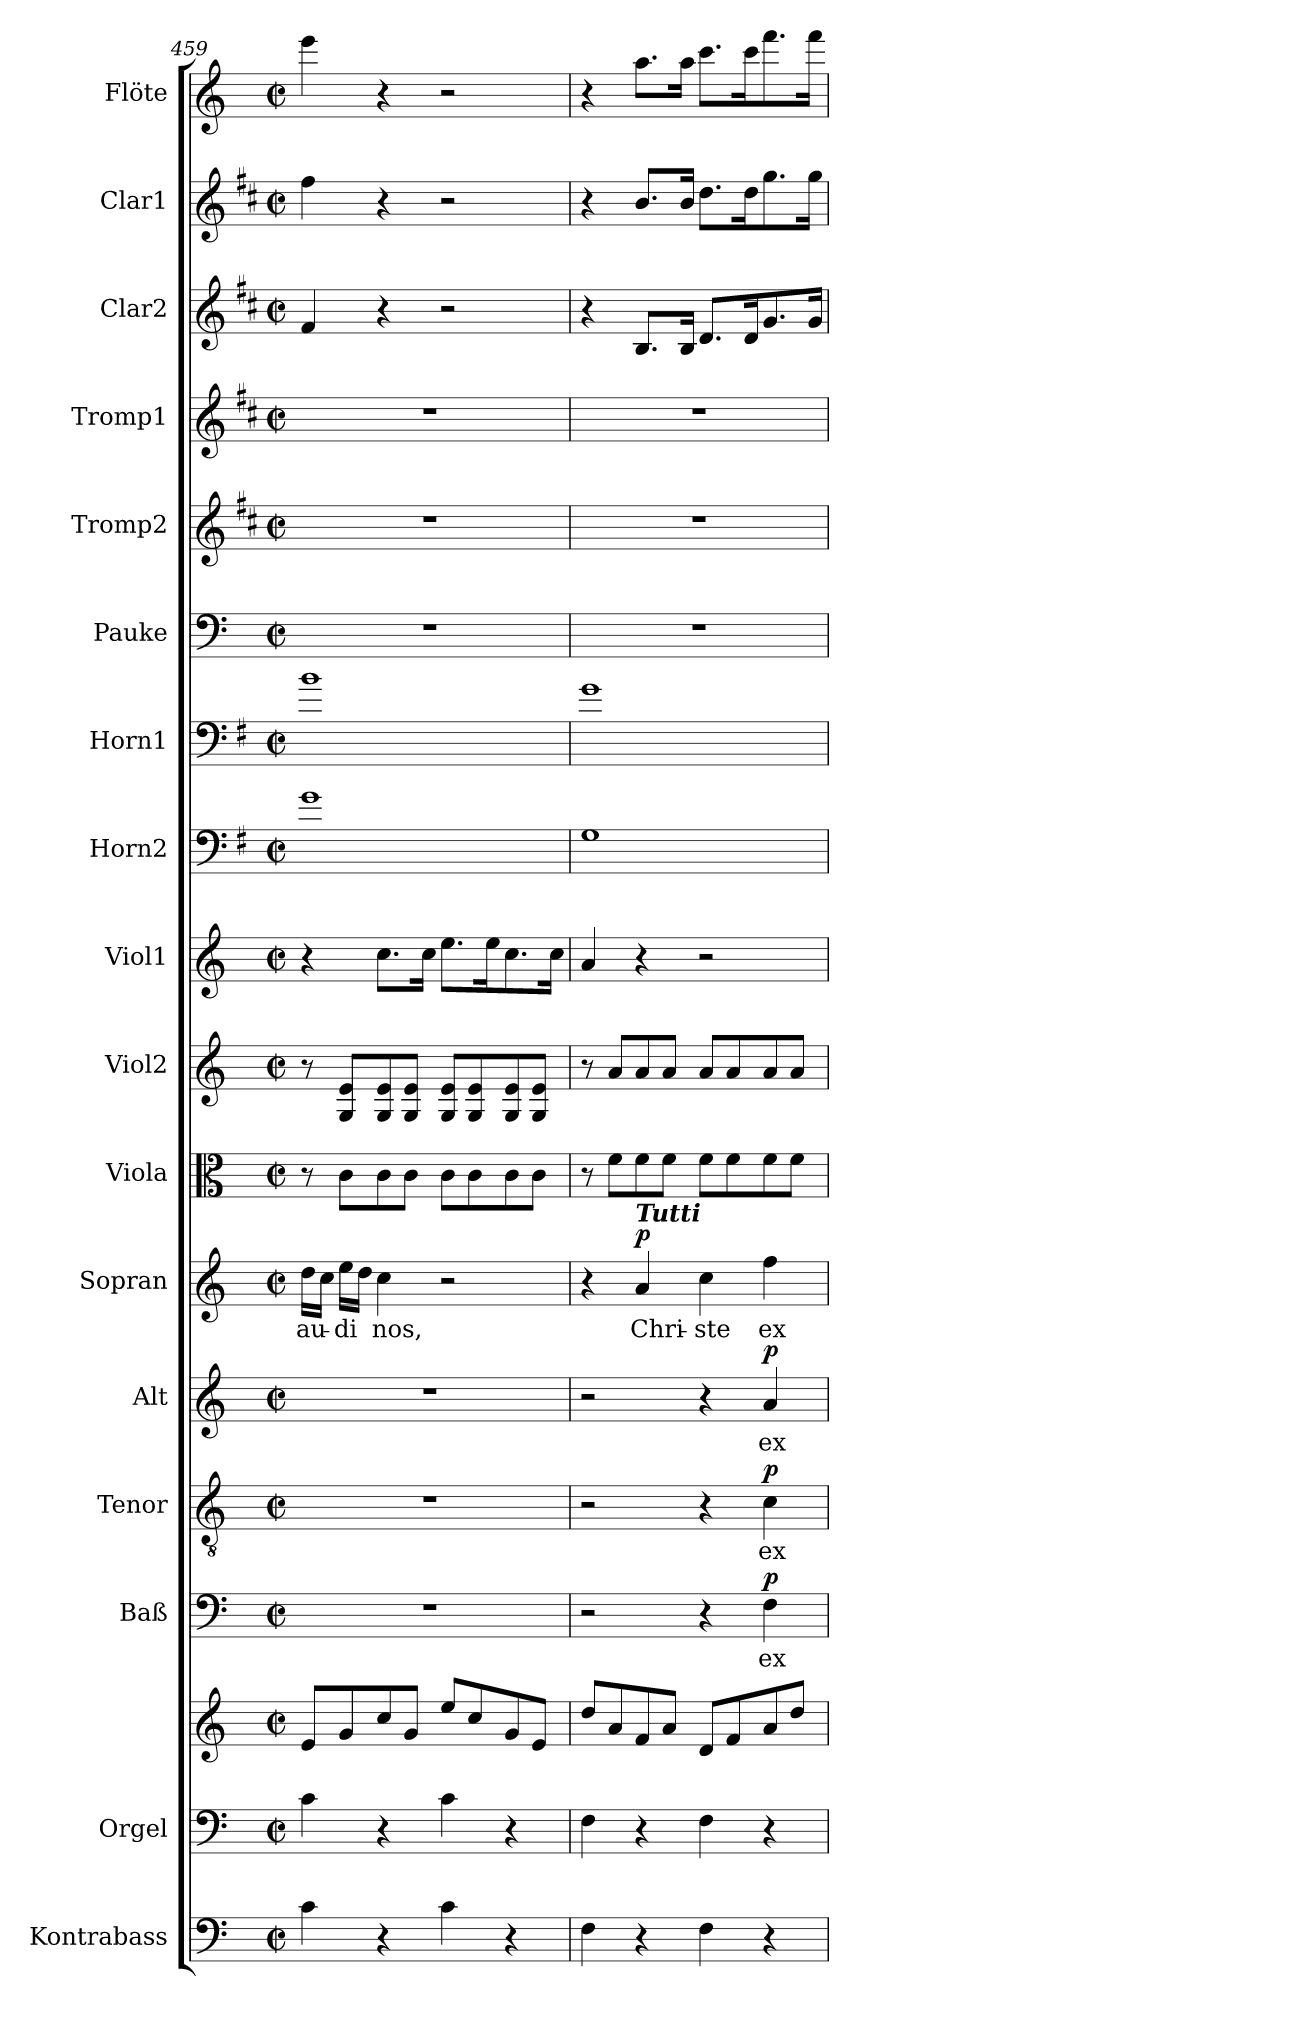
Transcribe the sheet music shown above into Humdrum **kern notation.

**kern	**kern	**kern	**kern	**text	**dynam	**kern	**text	**dynam	**kern	**text	**dynam	**kern	**text	**dynam	**kern	**kern	**kern	**kern	**kern	**kern	**kern	**kern	**kern	**kern	**kern
*part17	*part16	*part16	*part15	*part15	*part15	*part14	*part14	*part14	*part13	*part13	*part13	*part12	*part12	*part12	*part11	*part10	*part9	*part8	*part7	*part6	*part5	*part4	*part3	*part2	*part1
*staff18	*staff17	*staff16	*staff15	*staff15	*staff15	*staff14	*staff14	*staff14	*staff13	*staff13	*staff13	*staff12	*staff12	*staff12	*staff11	*staff10	*staff9	*staff8	*staff7	*staff6	*staff5	*staff4	*staff3	*staff2	*staff1
*I"Kontrabass	*I"Orgel	*	*I"Baß	*	*	*I"Tenor	*	*	*I"Alt	*	*	*I"Sopran	*	*	*I"Viola	*I"Viol2	*I"Viol1	*I"Horn2	*I"Horn1	*I"Pauke	*I"Tromp2	*I"Tromp1	*I"Clar2	*I"Clar1	*I"Flöte
*I'Kb	*	*	*I'B	*	*	*I'T	*	*	*I'A	*	*	*I'S	*	*	*I'Vla	*I'Vl2	*I'Vl1	*I'Hr2	*I'Hr1	*I'Pk	*I'Tr2	*I'Tr1	*I'Cl2	*I'Cl1	*I'Fl
!!LO:PB:g=z
*clefF4	*clefF4	*clefG2	*clefF4	*	*	*clefGv2	*	*	*clefG2	*	*	*clefG2	*	*	*clefC3	*clefG2	*clefG2	*clefF4	*clefF4	*clefF4	*clefG2	*clefG2	*clefG2	*clefG2	*clefG2
*ITrd7c12	*	*	*	*	*	*	*	*	*	*	*	*	*	*	*	*	*	*ITrd4c7	*ITrd4c7	*	*ITrd1c2	*ITrd1c2	*ITrd1c2	*ITrd1c2	*
*k[]	*k[]	*k[]	*k[]	*	*	*k[]	*	*	*k[]	*	*	*k[]	*	*	*k[]	*k[]	*k[]	*k[]	*k[]	*k[]	*k[]	*k[]	*k[]	*k[]	*k[]
*C:	*C:	*C:	*C:	*	*	*C:	*	*	*C:	*	*	*C:	*	*	*C:	*C:	*C:	*C:	*C:	*C:	*C:	*C:	*C:	*C:	*C:
*M2/2	*M2/2	*M2/2	*M2/2	*	*	*M2/2	*	*	*M2/2	*	*	*M2/2	*	*	*M2/2	*M2/2	*M2/2	*M2/2	*M2/2	*M2/2	*M2/2	*M2/2	*M2/2	*M2/2	*M2/2
*met(c|)	*met(c|)	*met(c|)	*met(c|)	*	*	*met(c|)	*	*	*met(c|)	*	*	*met(c|)	*	*	*met(c|)	*met(c|)	*met(c|)	*met(c|)	*met(c|)	*met(c|)	*met(c|)	*met(c|)	*met(c|)	*met(c|)	*met(c|)
=459	=459	=459	=459	=459	=459	=459	=459	=459	=459	=459	=459	=459	=459	=459	=459	=459	=459	=459	=459	=459	=459	=459	=459	=459	=459
!	!	!	!	!	!	!	!	!	!	!	!	!	!LO:LY:b	!	!	!	!	!	!	!	!	!	!	!	!
4C\	4c\	8e/L	1r	.	.	1r	.	.	1r	.	.	16dd\LL	-au-	.	8r	8r	4r	1c	1e	1r	1r	1r	4e/	4ee\	4eee\
.	.	.	.	.	.	.	.	.	.	.	.	16cc\JJ	.	.	.	.	.	.	.	.	.	.	.	.	.
!	!	!	!	!	!	!	!	!	!	!	!	!	!LO:LY:b	!	!	!	!	!	!	!	!	!	!	!	!
.	.	8g/	.	.	.	.	.	.	.	.	.	16ee\LL	-di	.	8c\L	8G/ 8e/L	.	.	.	.	.	.	.	.	.
.	.	.	.	.	.	.	.	.	.	.	.	16dd\JJ	.	.	.	.	.	.	.	.	.	.	.	.	.
!	!	!	!	!	!	!	!	!	!	!	!	!	!LO:LY:b	!	!	!	!	!	!	!	!	!	!	!	!
4r	4r	8cc/	.	.	.	.	.	.	.	.	.	4cc\	nos,	.	8c\	8G/ 8e/	8.cc\L	.	.	.	.	.	4r	4r	4r
.	.	8g/J	.	.	.	.	.	.	.	.	.	.	.	.	8c\J	8G/ 8e/J	.	.	.	.	.	.	.	.	.
.	.	.	.	.	.	.	.	.	.	.	.	.	.	.	.	.	16cc\Jk	.	.	.	.	.	.	.	.
4C\	4c\	8ee/L	.	.	.	.	.	.	.	.	.	2r	.	.	8c\L	8G/ 8e/L	8.ee\L	.	.	.	.	.	2r	2r	2r
.	.	8cc/	.	.	.	.	.	.	.	.	.	.	.	.	8c\	8G/ 8e/	.	.	.	.	.	.	.	.	.
.	.	.	.	.	.	.	.	.	.	.	.	.	.	.	.	.	16ee\k	.	.	.	.	.	.	.	.
4r	4r	8g/	.	.	.	.	.	.	.	.	.	.	.	.	8c\	8G/ 8e/	8.cc\	.	.	.	.	.	.	.	.
.	.	8e/J	.	.	.	.	.	.	.	.	.	.	.	.	8c\J	8G/ 8e/J	.	.	.	.	.	.	.	.	.
.	.	.	.	.	.	.	.	.	.	.	.	.	.	.	.	.	16cc\Jk	.	.	.	.	.	.	.	.
=460	=460	=460	=460	=460	=460	=460	=460	=460	=460	=460	=460	=460	=460	=460	=460	=460	=460	=460	=460	=460	=460	=460	=460	=460	=460
4FF\	4F\	8dd/L	2r	.	.	2r	.	.	2r	.	.	4r	.	.	8r	8r	4a/	1C	1c	1r	1r	1r	4r	4r	4r
.	.	8a/	.	.	.	.	.	.	.	.	.	.	.	.	8f\L	8a/L	.	.	.	.	.	.	.	.	.
!	!	!	!	!	!	!	!	!	!	!	!	!LO:TX:a:Bi:t=Tutti	!	!	!	!	!	!	!	!	!	!	!	!	!
!	!	!	!	!	!	!	!	!	!	!	!	!	!LO:LY:b	!LO:DY:a	!	!	!	!	!	!	!	!	!	!	!
4r	4r	8f/	.	.	.	.	.	.	.	.	.	4a/	Chri-	p	8f\	8a/	4r	.	.	.	.	.	8.A/L	8.a/L	8.aa\L
.	.	8a/J	.	.	.	.	.	.	.	.	.	.	.	.	8f\J	8a/J	.	.	.	.	.	.	.	.	.
.	.	.	.	.	.	.	.	.	.	.	.	.	.	.	.	.	.	.	.	.	.	.	16A/Jk	16a/Jk	16aa\Jk
!	!	!	!	!	!	!	!	!	!	!	!	!	!LO:LY:b	!	!	!	!	!	!	!	!	!	!	!	!
4FF\	4F\	8d/L	4r	.	.	4r	.	.	4r	.	.	4cc\	-ste	.	8f\L	8a/L	2r	.	.	.	.	.	8.c/L	8.cc\L	8.ccc\L
.	.	8f/	.	.	.	.	.	.	.	.	.	.	.	.	8f\	8a/	.	.	.	.	.	.	.	.	.
.	.	.	.	.	.	.	.	.	.	.	.	.	.	.	.	.	.	.	.	.	.	.	16c/k	16cc\k	16ccc\k
!	!	!	!	!LO:LY:b	!LO:DY:a	!	!LO:LY:b	!LO:DY:a	!	!LO:LY:b	!LO:DY:a	!	!LO:LY:b	!	!	!	!	!	!	!	!	!	!	!	!
4r	4r	8a/	4F\	ex-	p	4c\	ex-	p	4a/	ex-	p	4ff\	ex-	.	8f\	8a/	.	.	.	.	.	.	8.f/	8.ff\	8.fff\
.	.	8dd/J	.	.	.	.	.	.	.	.	.	.	.	.	8f\J	8a/J	.	.	.	.	.	.	.	.	.
.	.	.	.	.	.	.	.	.	.	.	.	.	.	.	.	.	.	.	.	.	.	.	16f/Jk	16ff\Jk	16fff\Jk
=	=	=	=	=	=	=	=	=	=	=	=	=	=	=	=	=	=	=	=	=	=	=	=	=	=
*-	*-	*-	*-	*-	*-	*-	*-	*-	*-	*-	*-	*-	*-	*-	*-	*-	*-	*-	*-	*-	*-	*-	*-	*-	*-
